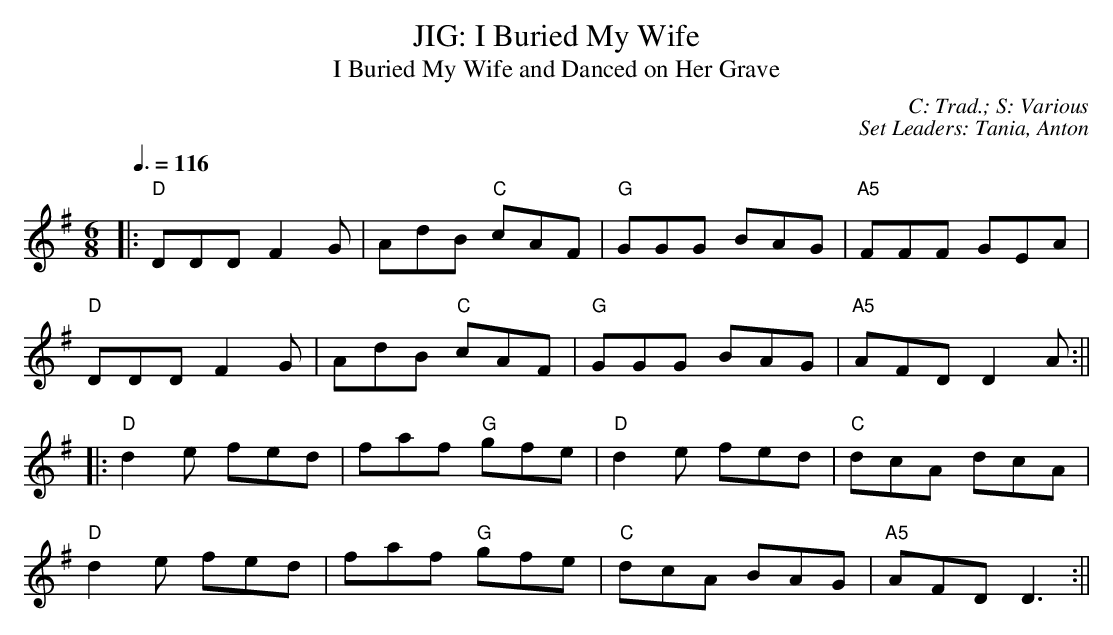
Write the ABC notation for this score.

X:1
T: JIG: I Buried My Wife
T: I Buried My Wife and Danced on Her Grave
C: C: Trad.; S: Various
C: Set Leaders: Tania, Anton
M: 6/8
L: 1/8
Q: 3/8=116
K: Dmix
|:"D"DDD F2G|AdB "C"cAF|"G"GGG BAG|"A5"FFF GEA|
"D"DDD F2G|AdB "C"cAF|"G"GGG BAG|"A5"AFD D2A:||
|:"D"d2e fed|faf "G"gfe|"D"d2e fed|"C"dcA dcA|
"D"d2e fed|faf "G"gfe|"C"dcA BAG|"A5"AFD D3:||
